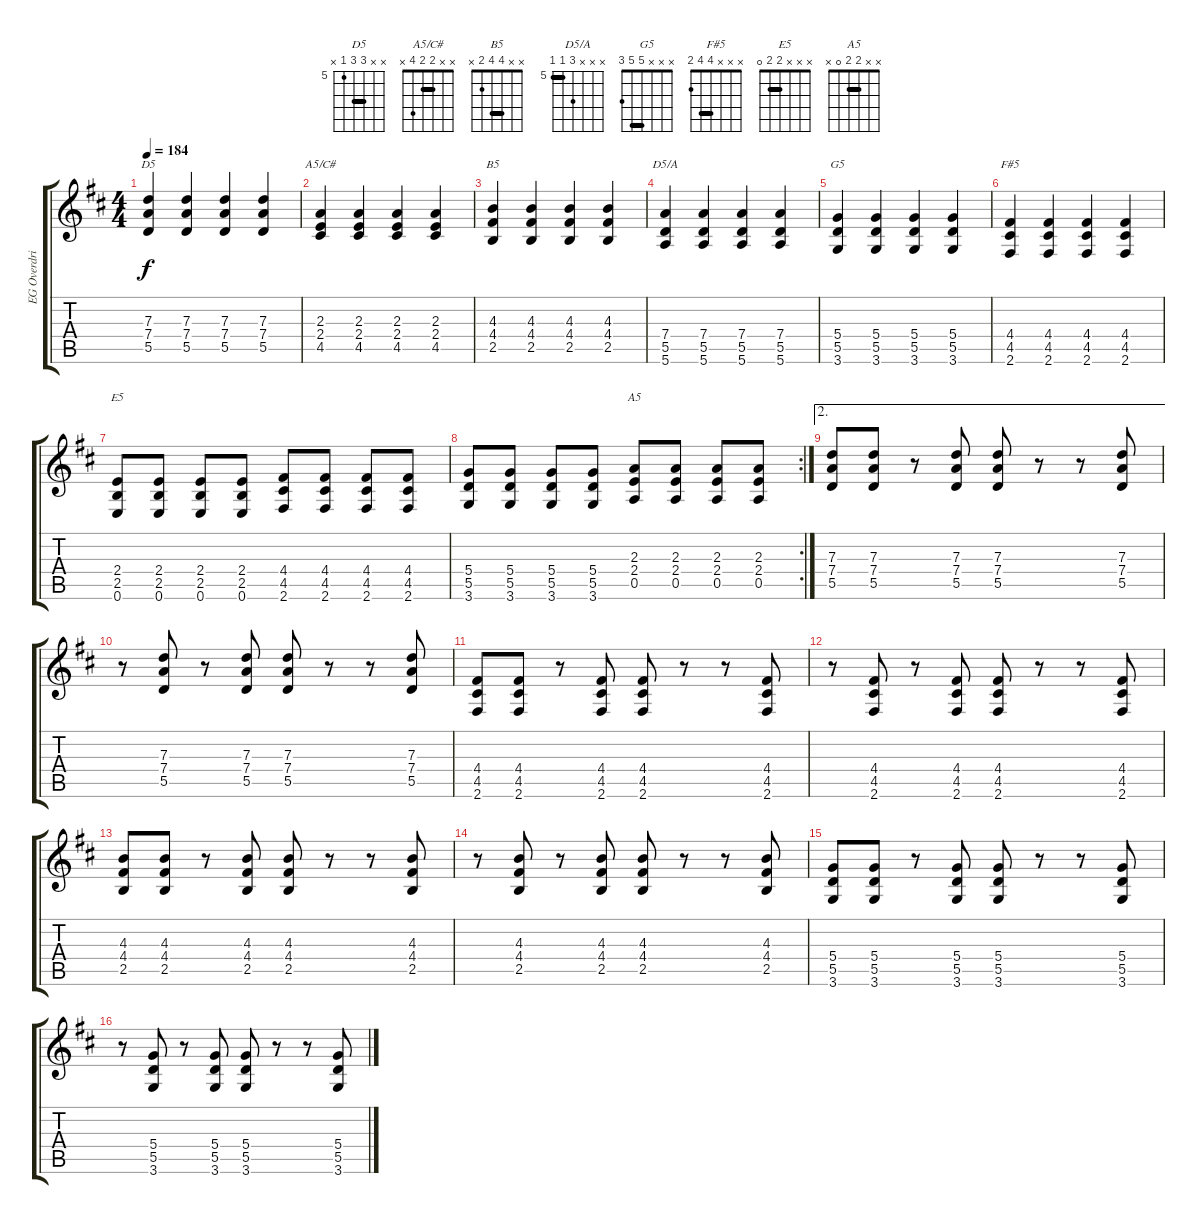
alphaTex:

\track ("EG Overdriven" "EG Overdri") {instrument overdrivenguitar}
\staff {score tabs}
\tuning (E4 B3 G3 D3 A2 E2) {hide}
\chord ("D5" x x 7 7 5 x) {firstfret 5 barre 7}
\chord ("A5/C#" x x 2 2 4 x) {barre 2}
\chord ("B5" x x 4 4 2 x) {barre 4}
\chord ("D5/A" x x x 7 5 5) {firstfret 5 barre 5}
\chord ("G5" x x x 5 5 3) {barre 5}
\chord ("F#5" x x x 4 4 2) {barre 4}
\chord ("E5" x x x 2 2 0) {barre 2}
\chord ("A5" x x 2 2 0 x) {barre 2}
\ts (4 4)
\tempo 184
\clef g2
\ks d
(7.3 7.4 5.5).4{ch "D5" dy f} (7.3 7.4 5.5).4 (7.3 7.4 5.5).4 (7.3 7.4 5.5).4 |
(2.3 2.4 4.5).4{ch "A5/C#"} (2.3 2.4 4.5).4 (2.3 2.4 4.5).4 (2.3 2.4 4.5).4 |
(4.3 4.4 2.5).4{ch "B5"} (4.3 4.4 2.5).4 (4.3 4.4 2.5).4 (4.3 4.4 2.5).4 |
(7.4 5.5 5.6).4{ch "D5/A"} (7.4 5.5 5.6).4 (7.4 5.5 5.6).4 (7.4 5.5 5.6).4 |
(5.4 5.5 3.6).4{ch "G5"} (5.4 5.5 3.6).4 (5.4 5.5 3.6).4 (5.4 5.5 3.6).4 |
(4.4 4.5 2.6).4{ch "F#5"} (4.4 4.5 2.6).4 (4.4 4.5 2.6).4 (4.4 4.5 2.6).4 |
(2.4 2.5 0.6).8{ch "E5"} (2.4 2.5 0.6).8 (2.4 2.5 0.6).8 (2.4 2.5 0.6).8 (4.4 4.5 2.6).8 (4.4 4.5 2.6).8 (4.4 4.5 2.6).8 (4.4 4.5 2.6).8 |
\rc 2
(5.4 5.5 3.6).8 (5.4 5.5 3.6).8 (5.4 5.5 3.6).8 (5.4 5.5 3.6).8 (2.3 2.4 0.5).8{ch "A5"} (2.3 2.4 0.5).8 (2.3 2.4 0.5).8 (2.3 2.4 0.5).8 |
\ae 2
(7.3 7.4 5.5).8 (7.3 7.4 5.5).8 r.8 (7.3 7.4 5.5).8 (7.3 7.4 5.5).8 r.8 r.8 (7.3 7.4 5.5).8 |
r.8 (7.3 7.4 5.5).8 r.8 (7.3 7.4 5.5).8 (7.3 7.4 5.5).8 r.8 r.8 (7.3 7.4 5.5).8 |
(4.4 4.5 2.6).8 (4.4 4.5 2.6).8 r.8 (4.4 4.5 2.6).8 (4.4 4.5 2.6).8 r.8 r.8 (4.4 4.5 2.6).8 |
r.8 (4.4 4.5 2.6).8 r.8 (4.4 4.5 2.6).8 (4.4 4.5 2.6).8 r.8 r.8 (4.4 4.5 2.6).8 |
(4.3 4.4 2.5).8 (4.3 4.4 2.5).8 r.8 (4.3 4.4 2.5).8 (4.3 4.4 2.5).8 r.8 r.8 (4.3 4.4 2.5).8 |
r.8 (4.3 4.4 2.5).8 r.8 (4.3 4.4 2.5).8 (4.3 4.4 2.5).8 r.8 r.8 (4.3 4.4 2.5).8 |
(5.4 5.5 3.6).8 (5.4 5.5 3.6).8 r.8 (5.4 5.5 3.6).8 (5.4 5.5 3.6).8 r.8 r.8 (5.4 5.5 3.6).8 |
r.8 (5.4 5.5 3.6).8 r.8 (5.4 5.5 3.6).8 (5.4 5.5 3.6).8 r.8 r.8 (5.4 5.5 3.6).8
